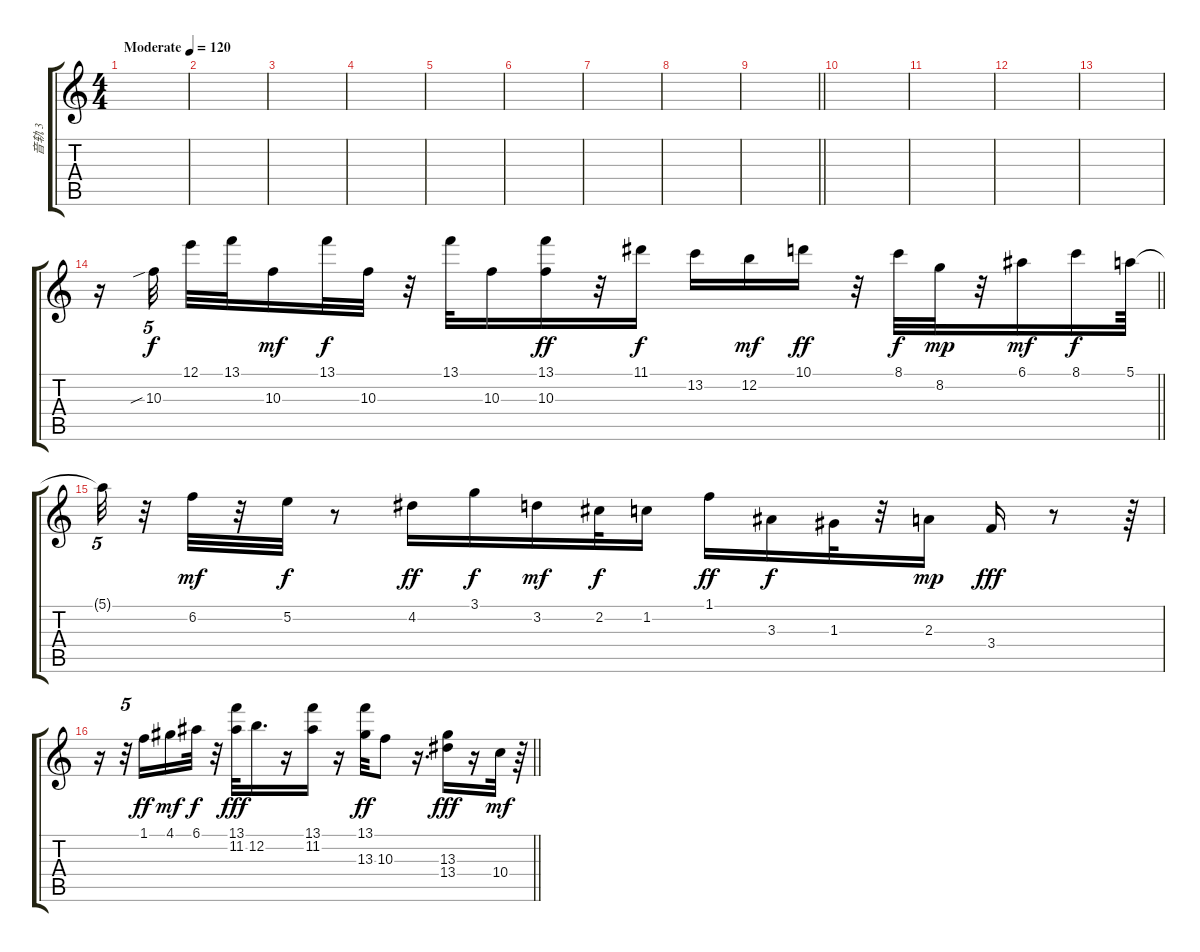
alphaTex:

\track ("音轨 3" "音轨 3") {instrument distortionguitar}
\staff {score tabs}
\tuning (E4 B3 G3 D3 A2 E2) {hide}
\ts (4 4)
\tempo (120 "Moderate")
\clef g2
\ks c
|
|
|
|
|
|
|
|
\barLineRight lightlight
|
\section ("" "")
|
|
|
|
\barLineRight lightlight
r.16 10.3{sib}.32{tu (5 4) balance 2 beam splitsecondary} 12.1.32 13.1.32 10.3.16{dy mf} 13.1.32{dy f} 10.3.32 r.32 13.1.32 10.3.16 (13.1 10.3).16{dy ff} r.32 11.1.16{dy f} 13.2.16{balance 5} 12.2.16{dy mf} 10.1.16{dy ff} r.32 8.1.32{dy f} 8.2.32{dy mp} r.32 6.1.16{dy mf} 8.1.16{dy f} 5.1.64 |
\section ("" "")
5.1{t}.32{tu (5 4)} r.32 6.2.32{dy mf balance 10} r.32 5.2.32{dy f} r.8 4.2.16{dy ff} 3.1.16{dy f} 3.2.16{dy mf} 2.2.32{dy f} 1.2.16 1.1.16{dy ff balance 12} 3.3.16{dy f} 1.3.32 r.32 2.3.16{dy mp} 3.4.16{dy fff} r.8 r.64{txt ""} |
\barLineRight lightlight
r.16 r.32{tu (5 4)} 1.1.16{dy ff balance 7} 4.1.16{dy mf} 6.1.32{dy f} r.32 (13.1 11.2).32{dy fff} 12.2.16{d} r.16 (13.1 11.2).16 r.16 (13.1 13.3).32{dy ff} 10.3.8 r.16{d} (13.3 13.4).16{dy fff} r.16 10.4.32{dy mf} r.64
